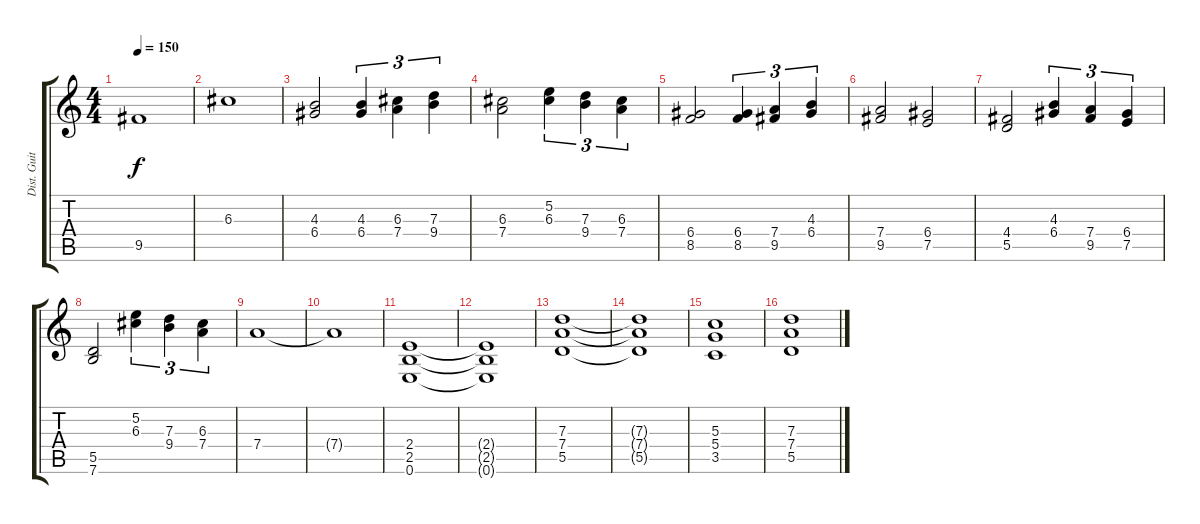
\track ("Dist. Guitar 1" "Dist. Guit") {instrument distortionguitar}
\staff {score tabs}
\tuning (E4 B3 G3 D3 A2 E2) {hide}
\ts (4 4)
\tempo 150
\clef g2
\ks c
9.5.1{dy f} |
6.3.1 |
(4.3 6.4).2 (4.3 6.4).4{tu (3 2)} (6.3 7.4).4{tu (3 2)} (7.3 9.4).4{tu (3 2)} |
(6.3 7.4).2 (5.2 6.3).4{tu (3 2)} (7.3 9.4).4{tu (3 2)} (6.3 7.4).4{tu (3 2)} |
(6.4 8.5).2 (6.4 8.5).4{tu (3 2)} (7.4 9.5).4{tu (3 2)} (4.3 6.4).4{tu (3 2)} |
(7.4 9.5).2 (6.4 7.5).2 |
(4.4 5.5).2 (4.3 6.4).4{tu (3 2)} (7.4 9.5).4{tu (3 2)} (6.4 7.5).4{tu (3 2)} |
(5.5 7.6).2 (5.2 6.3).4{tu (3 2)} (7.3 9.4).4{tu (3 2)} (6.3 7.4).4{tu (3 2)} |
7.4.1 |
7.4{t}.1 |
(2.4 2.5 0.6).1 |
(2.4{t} 2.5{t} 0.6{t}).1 |
(7.3 7.4 5.5).1 |
(7.3{t} 7.4{t} 5.5{t}).1 |
(5.3 5.4 3.5).1 |
(7.3 7.4 5.5).1
